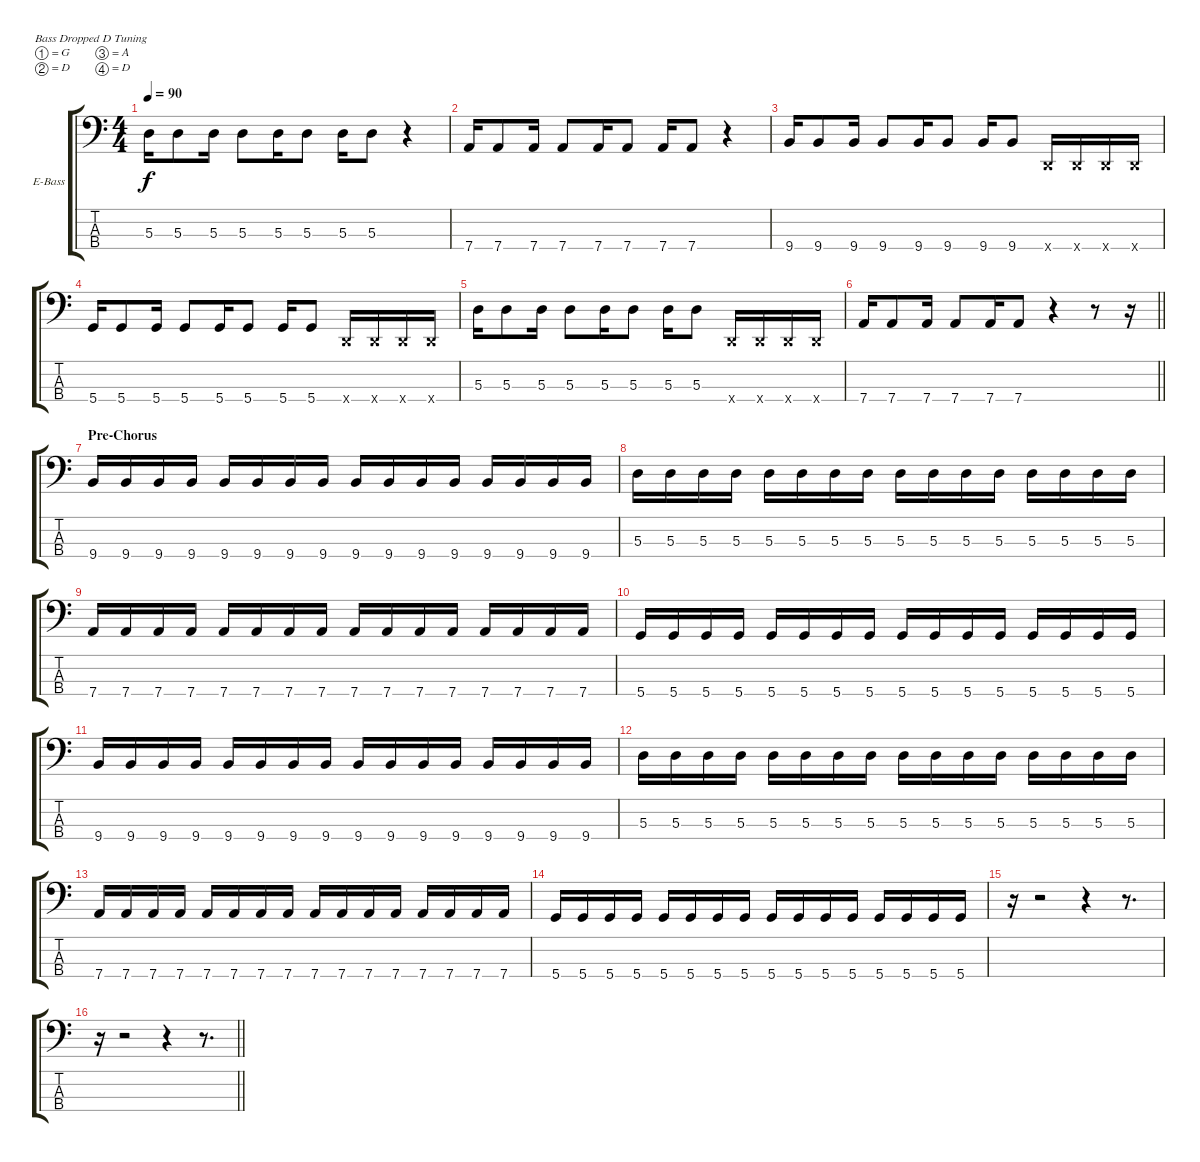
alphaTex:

\bracketExtendMode groupsimilarinstruments
\firstSystemTrackNameOrientation horizontal
\otherSystemsTrackNameOrientation horizontal
\track ("Zac Merrick" "E-Bass") {instrument electricbassfinger}
\staff {score tabs}
\tuning (G2 D2 A1 D1)
\ts (4 4)
\tempo 90
\clef f4
\ks c
5.3.16{dy f} 5.3.8 5.3.16 5.3.8 5.3.16 5.3.8 5.3.16 5.3.8 r.4 |
7.4.16 7.4.8 7.4.16 7.4.8 7.4.16 7.4.8 7.4.16 7.4.8 r.4 |
9.4.16 9.4.8 9.4.16 9.4.8 9.4.16 9.4.8 9.4.16 9.4.8 0.4{x}.16 0.4{x}.16 0.4{x}.16 0.4{x}.16 |
5.4.16 5.4.8 5.4.16 5.4.8 5.4.16 5.4.8 5.4.16 5.4.8 0.4{x}.16 0.4{x}.16 0.4{x}.16 0.4{x}.16 |
5.3.16 5.3.8 5.3.16 5.3.8 5.3.16 5.3.8 5.3.16 5.3.8 0.4{x}.16 0.4{x}.16 0.4{x}.16 0.4{x}.16 |
\barLineRight lightlight
7.4.16 7.4.8 7.4.16 7.4.8 7.4.16 7.4.8 r.4 r.8 r.16 |
\section ("" "Pre-Chorus")
9.4.16 9.4.16 9.4.16 9.4.16 9.4.16 9.4.16 9.4.16 9.4.16 9.4.16 9.4.16 9.4.16 9.4.16 9.4.16 9.4.16 9.4.16 9.4.16 |
5.3.16 5.3.16 5.3.16 5.3.16 5.3.16 5.3.16 5.3.16 5.3.16 5.3.16 5.3.16 5.3.16 5.3.16 5.3.16 5.3.16 5.3.16 5.3.16 |
7.4.16 7.4.16 7.4.16 7.4.16 7.4.16 7.4.16 7.4.16 7.4.16 7.4.16 7.4.16 7.4.16 7.4.16 7.4.16 7.4.16 7.4.16 7.4.16 |
5.4.16 5.4.16 5.4.16 5.4.16 5.4.16 5.4.16 5.4.16 5.4.16 5.4.16 5.4.16 5.4.16 5.4.16 5.4.16 5.4.16 5.4.16 5.4.16 |
9.4.16 9.4.16 9.4.16 9.4.16 9.4.16 9.4.16 9.4.16 9.4.16 9.4.16 9.4.16 9.4.16 9.4.16 9.4.16 9.4.16 9.4.16 9.4.16 |
5.3.16 5.3.16 5.3.16 5.3.16 5.3.16 5.3.16 5.3.16 5.3.16 5.3.16 5.3.16 5.3.16 5.3.16 5.3.16 5.3.16 5.3.16 5.3.16 |
7.4.16 7.4.16 7.4.16 7.4.16 7.4.16 7.4.16 7.4.16 7.4.16 7.4.16 7.4.16 7.4.16 7.4.16 7.4.16 7.4.16 7.4.16 7.4.16 |
5.4.16 5.4.16 5.4.16 5.4.16 5.4.16 5.4.16 5.4.16 5.4.16 5.4.16 5.4.16 5.4.16 5.4.16 5.4.16 5.4.16 5.4.16 5.4.16 |
r.16 r.2 r.4 r.8{d} |
\barLineRight lightlight
r.16 r.2 r.4 r.8{d}
